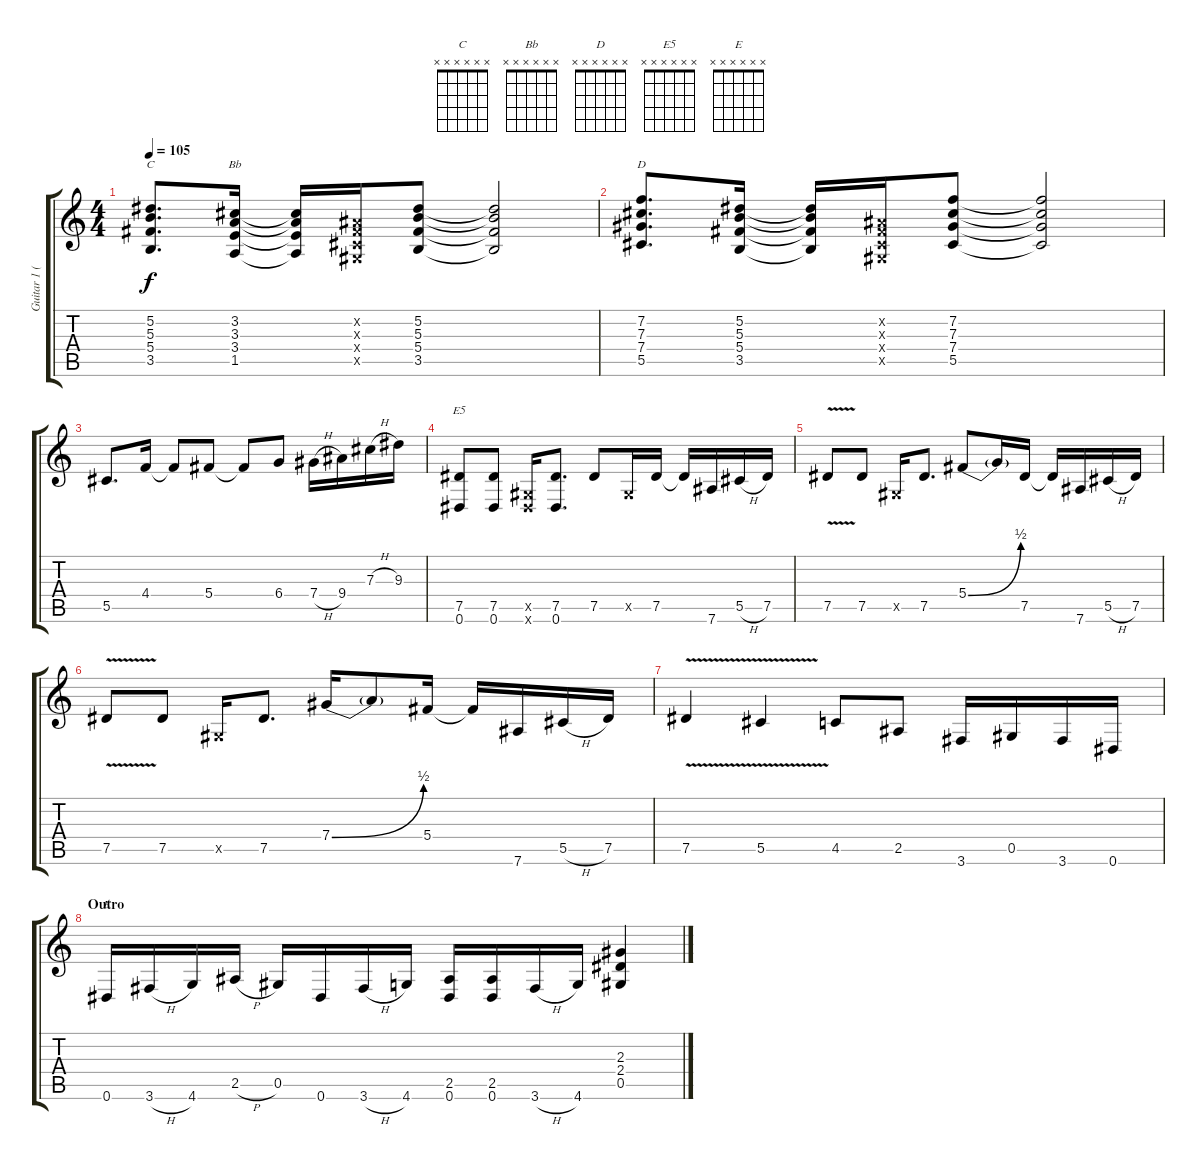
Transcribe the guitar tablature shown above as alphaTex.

\track ("Guitar 1 (Slash)" "Guitar 1 (") {instrument overdrivenguitar}
\staff {score tabs}
\tuning (Eb4 Bb3 Gb3 Db3 Ab2 Eb2) {hide}
\chord ("C" x x x x x x)
\chord ("Bb" x x x x x x)
\chord ("D" x x x x x x)
\chord ("E5" x x x x x x)
\chord ("E" x x x x x x)
\ts (4 4)
\tempo 105
\clef g2
\ks c
(5.2 5.3 5.4 3.5).8{d ch "C" dy f} (3.2 3.3 3.4 1.5).16{ch "Bb"} (3.2{t} 3.3{t} 3.4{t} 1.5{t}).16 (0.2{x} 0.3{x} 0.4{x} 0.5{x}).16 (5.2 5.3 5.4 3.5).8 (5.2{t} 5.3{t} 5.4{t} 3.5{t}).2 |
(7.2 7.3 7.4 5.5).8{d ch "D"} (5.2 5.3 5.4 3.5).16 (5.2{t} 5.3{t} 5.4{t} 3.5{t}).16 (0.2{x} 0.3{x} 0.4{x} 0.5{x}).16 (7.2 7.3 7.4 5.5).8 (7.2{t} 7.3{t} 7.4{t} 5.5{t}).2 |
5.5.8{d} 4.4.16 4.4{t}.8 5.4.8 5.4{t}.8 6.4.8 7.4{h}.16 9.4.16 7.3{h}.16 9.3.16 |
(7.5 0.6).8{ch "E5"} (7.5 0.6).8 (0.5{x} 0.6{x}).16 (7.5 0.6).8{d} 7.5.8 0.5{x}.16 7.5.16 7.5{t}.16 7.6.16 5.5{h}.16 7.5.16 |
7.5{v}.8 7.5.8 0.5{x}.16 7.5.8{d} 5.4{be (bend 0 0 60 2)}.8 5.4{t}.16 7.5.16 7.5{t}.16 7.6.16 5.5{h}.16 7.5.16 |
7.5{v}.8 7.5.8 0.5{x}.16 7.5.8{d} 7.4{be (bend 0 0 60 2)}.16 7.4{t}.8 5.4.16 5.4{t}.16 7.6.16 5.5{h}.16 7.5.16 |
7.5{v}.4 5.5{v}.4 4.5.8 2.5.8 3.6.16 0.5.16 3.6.16 0.6.16 |
\section ("" "Outro")
0.6.16{ch "E"} 3.6{h}.16 4.6.16 2.5{h}.16 0.5.16 0.6.16 3.6{h}.16 4.6.16 (2.5 0.6).16 (2.5 0.6).16 3.6{h}.16 4.6.16 (2.3 2.4 0.5).4
